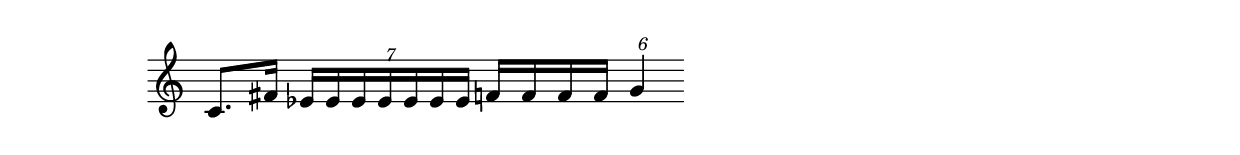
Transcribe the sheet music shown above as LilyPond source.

#(ly:set-option 'midi-extension "mid")
\version "2.12.3"
\include "english.ly"
\header{ 
}
%{
S--M ggggggg mmmm P-----

%}
melody = {
\once \override Staff.TimeSignature #'stencil = ##f
\clef treble
\key c 
\major
\cadenzaOn
  c'8.[ fs'16] \times 4/7{ ef'16[ ef'16 ef'16 ef'16 ef'16 ef'16 ef'16] }  f'16[ f'16 f'16 f'16] \times 4/6{ g'4 }   
 }
text = \lyricmode {
              
}
\score{

<<
\new Voice = "one" {
\melody
}
\new Lyrics \lyricsto "one" \text
>>
\layout {
\context {
\Score
}
}
\midi {
\context {
\Score
tempoWholesPerMinute = #(ly:make-moment 200 4)
}
}
}